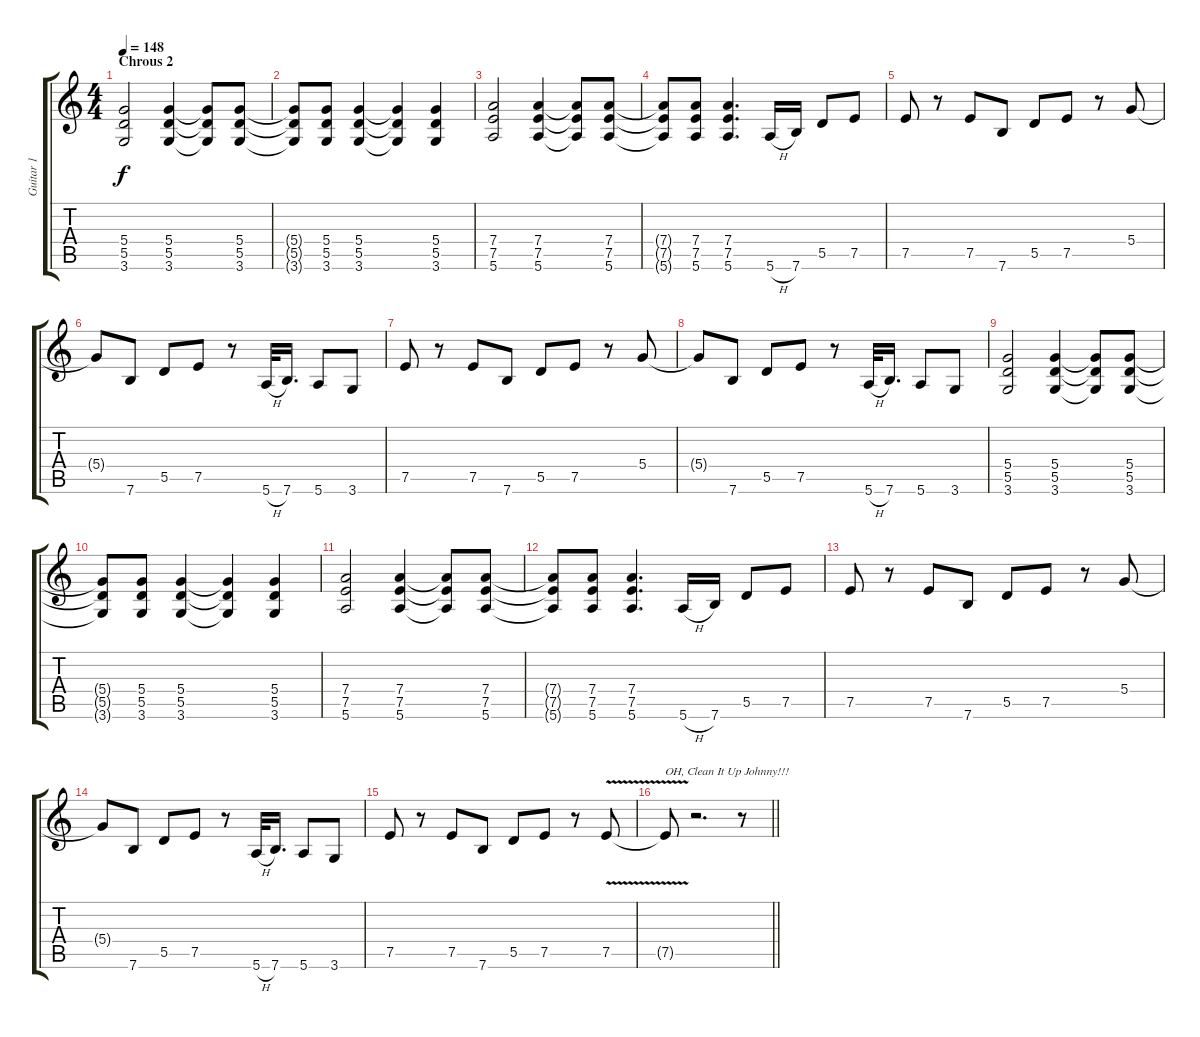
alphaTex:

\track ("Guitar 1" "Guitar 1") {instrument overdrivenguitar}
\staff {score tabs}
\tuning (E4 B3 G3 D3 A2 E2) {hide}
\ts (4 4)
\section ("" "Chrous 2")
\tempo 148
\clef g2
\ks c
(5.4 5.5 3.6).2{dy f} (5.4 5.5 3.6).4 (5.4{t} 5.5{t} 3.6{t}).8 (5.4 5.5 3.6).8 |
(5.4{t} 5.5{t} 3.6{t}).8 (5.4 5.5 3.6).8 (5.4 5.5 3.6).4 (5.4{t} 5.5{t} 3.6{t}).4 (5.4 5.5 3.6).4 |
(7.4 7.5 5.6).2 (7.4 7.5 5.6).4 (7.4{t} 7.5{t} 5.6{t}).8 (7.4 7.5 5.6).8 |
(7.4{t} 7.5{t} 5.6{t}).8 (7.4 7.5 5.6).8 (7.4 7.5 5.6).4{d} 5.6{h}.16 7.6.16 5.5.8 7.5.8 |
7.5.8 r.8 7.5.8 7.6.8 5.5.8 7.5.8 r.8 5.4.8 |
5.4{t}.8 7.6.8 5.5.8 7.5.8 r.8 5.6{h}.32 7.6.16{d} 5.6.8 3.6.8 |
7.5.8 r.8 7.5.8 7.6.8 5.5.8 7.5.8 r.8 5.4.8 |
5.4{t}.8 7.6.8 5.5.8 7.5.8 r.8 5.6{h}.32 7.6.16{d} 5.6.8 3.6.8 |
(5.4 5.5 3.6).2 (5.4 5.5 3.6).4 (5.4{t} 5.5{t} 3.6{t}).8 (5.4 5.5 3.6).8 |
(5.4{t} 5.5{t} 3.6{t}).8 (5.4 5.5 3.6).8 (5.4 5.5 3.6).4 (5.4{t} 5.5{t} 3.6{t}).4 (5.4 5.5 3.6).4 |
(7.4 7.5 5.6).2 (7.4 7.5 5.6).4 (7.4{t} 7.5{t} 5.6{t}).8 (7.4 7.5 5.6).8 |
(7.4{t} 7.5{t} 5.6{t}).8 (7.4 7.5 5.6).8 (7.4 7.5 5.6).4{d} 5.6{h}.16 7.6.16 5.5.8 7.5.8 |
7.5.8 r.8 7.5.8 7.6.8 5.5.8 7.5.8 r.8 5.4.8 |
5.4{t}.8 7.6.8 5.5.8 7.5.8 r.8 5.6{h}.32 7.6.16{d} 5.6.8 3.6.8 |
7.5.8 r.8 7.5.8 7.6.8 5.5.8 7.5.8 r.8 7.5{v}.8 |
\barLineRight lightlight
7.5{t}.8{txt "OH, Clean It Up Johnny!!!"} r.2{d} r.8
